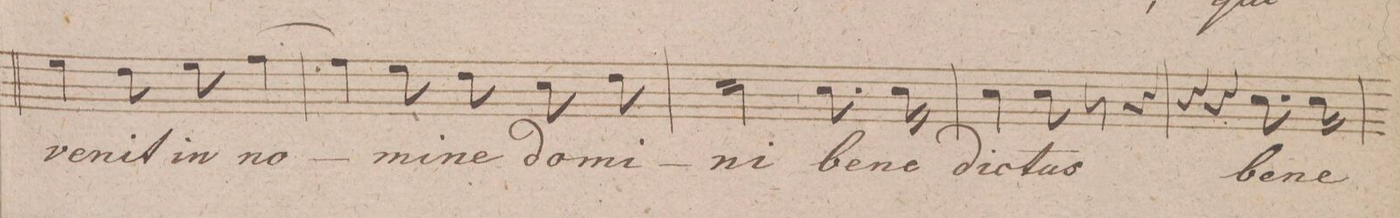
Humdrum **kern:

**kern	**text	**dynam
*I"Soprano.	*	*
*clefC1	*	*
*k[f#c#g#]	*	*
*M3/4	*	*
4cc#\	ve-	.
8b\	-nit	.
8cc#\	in	.
[4dd\	no-	.
=79	=79	=79
4dd\]	.	.
8cc#\	-mi-	.
8b\	-ne	.
8a\	do-	.
8b\	-mi-	.
=80	=80	=80
2a\	-ni	.
8.a\	be-	.
16a\	-ne-	.
=81	=81	=81
4a\	-dic-	.
8a\	-tus	.
8r	.	.
4r	.	.
=82	=82	=82
4r	.	.
4r	.	.
8.a\	be-	.
16a\	-ne-	.
=83	=83	=83
*-	*-	*-
